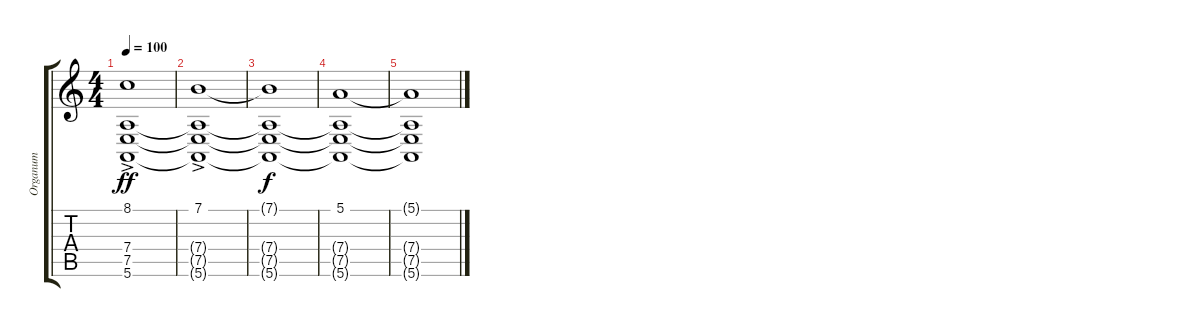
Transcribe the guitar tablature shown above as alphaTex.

\track ("Organum" "Organum") {instrument churchorgan}
\staff {score tabs}
\tuning (E4 B3 G3 D3 A2 E2) {hide}
\ts (4 4)
\tempo 100
\clef g2
\ks c
(8.1{ac} 7.4{t} 7.5{t} 5.6{t}).1{dy ff} |
(7.1{ac} 7.4{t} 7.5{t} 5.6{t}).1 |
(7.1{t} 7.4{t} 7.5{t} 5.6{t}).1{dy f} |
(5.1 7.4{t} 7.5{t} 5.6{t}).1 |
(5.1{t} 7.4{t} 7.5{t} 5.6{t}).1
